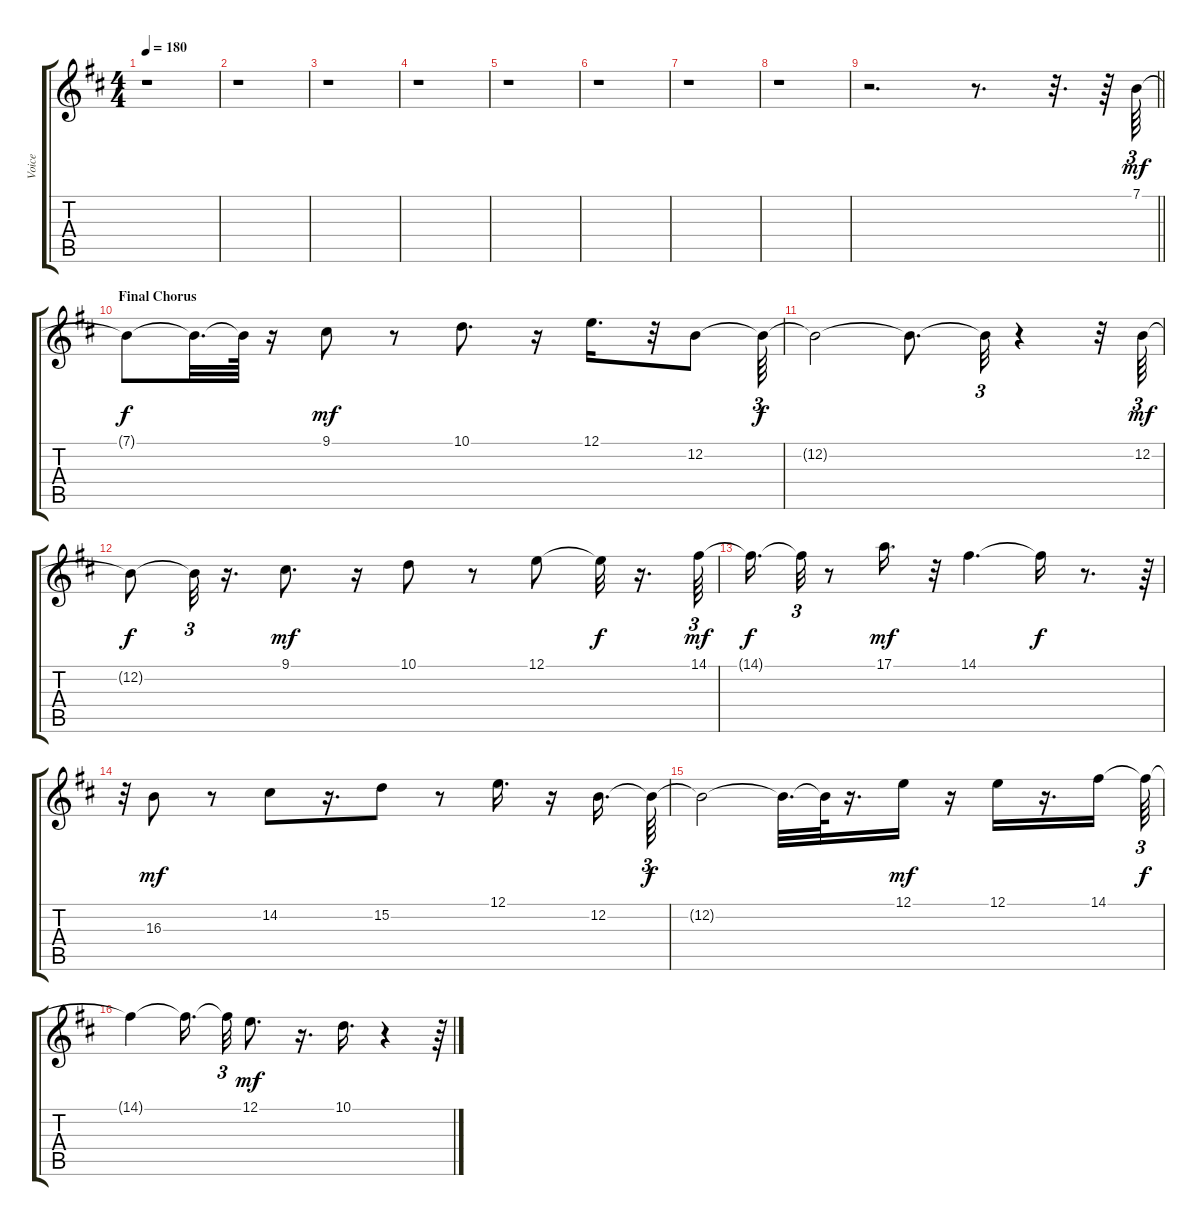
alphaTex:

\track ("Voice" "Voice") {instrument flute}
\staff {score tabs}
\tuning (E4 B3 G3 D3 A2 E2) {hide}
\ts (4 4)
\tempo 180
\clef g2
\ks bminor
r.1{dy mf} |
r.1 |
r.1 |
r.1 |
r.1 |
r.1 |
r.1 |
r.1 |
\barLineRight lightlight
r.2{d} r.8{d} r.32{d} r.64 7.1.64{tu (3 2)} |
\section ("" "Final Chorus")
7.1{t}.8{dy f} 7.1{t}.32{d} 7.1{t}.64 r.16 9.1.8{dy mf} r.8 10.1.8{d} r.16 12.1.16{d} r.32 12.2.8 12.2{t}.64{tu (3 2) dy f} |
12.2{t}.2 12.2{t}.8{d} 12.2{t}.32{tu (3 2)} r.4 r.32 12.2.64{tu (3 2) dy mf} |
12.2{t}.8{dy f} 12.2{t}.32{tu (3 2)} r.16{d} 9.1.8{d dy mf} r.16 10.1.8 r.8 12.1.8 12.1{t}.32{dy f} r.16{d} 14.1.64{tu (3 2) dy mf} |
14.1{t}.16{d dy f} 14.1{t}.32{tu (3 2)} r.8 17.1.16{d dy mf} r.32 14.1.4{d} 14.1{t}.16{dy f} r.8{d} r.64{tu (3 2)} |
r.32{tu (3 2)} 16.3.8{dy mf} r.8 14.2.8 r.16{d} 15.2.8 r.8 12.1.16{d} r.16 12.2.16{d} 12.2{t}.64{tu (3 2) dy f} |
12.2{t}.2 12.2{t}.32{d} 12.2{t}.64 r.16{d} 12.1.16{dy mf} r.16 12.1.16 r.16{d} 14.1.16 14.1{t}.64{tu (3 2) dy f} |
14.1{t}.4 14.1{t}.16{d} 14.1{t}.32{tu (3 2)} 12.1.8{d dy mf} r.16{d} 10.1.16{d} r.4 r.64{tu (3 2)}
